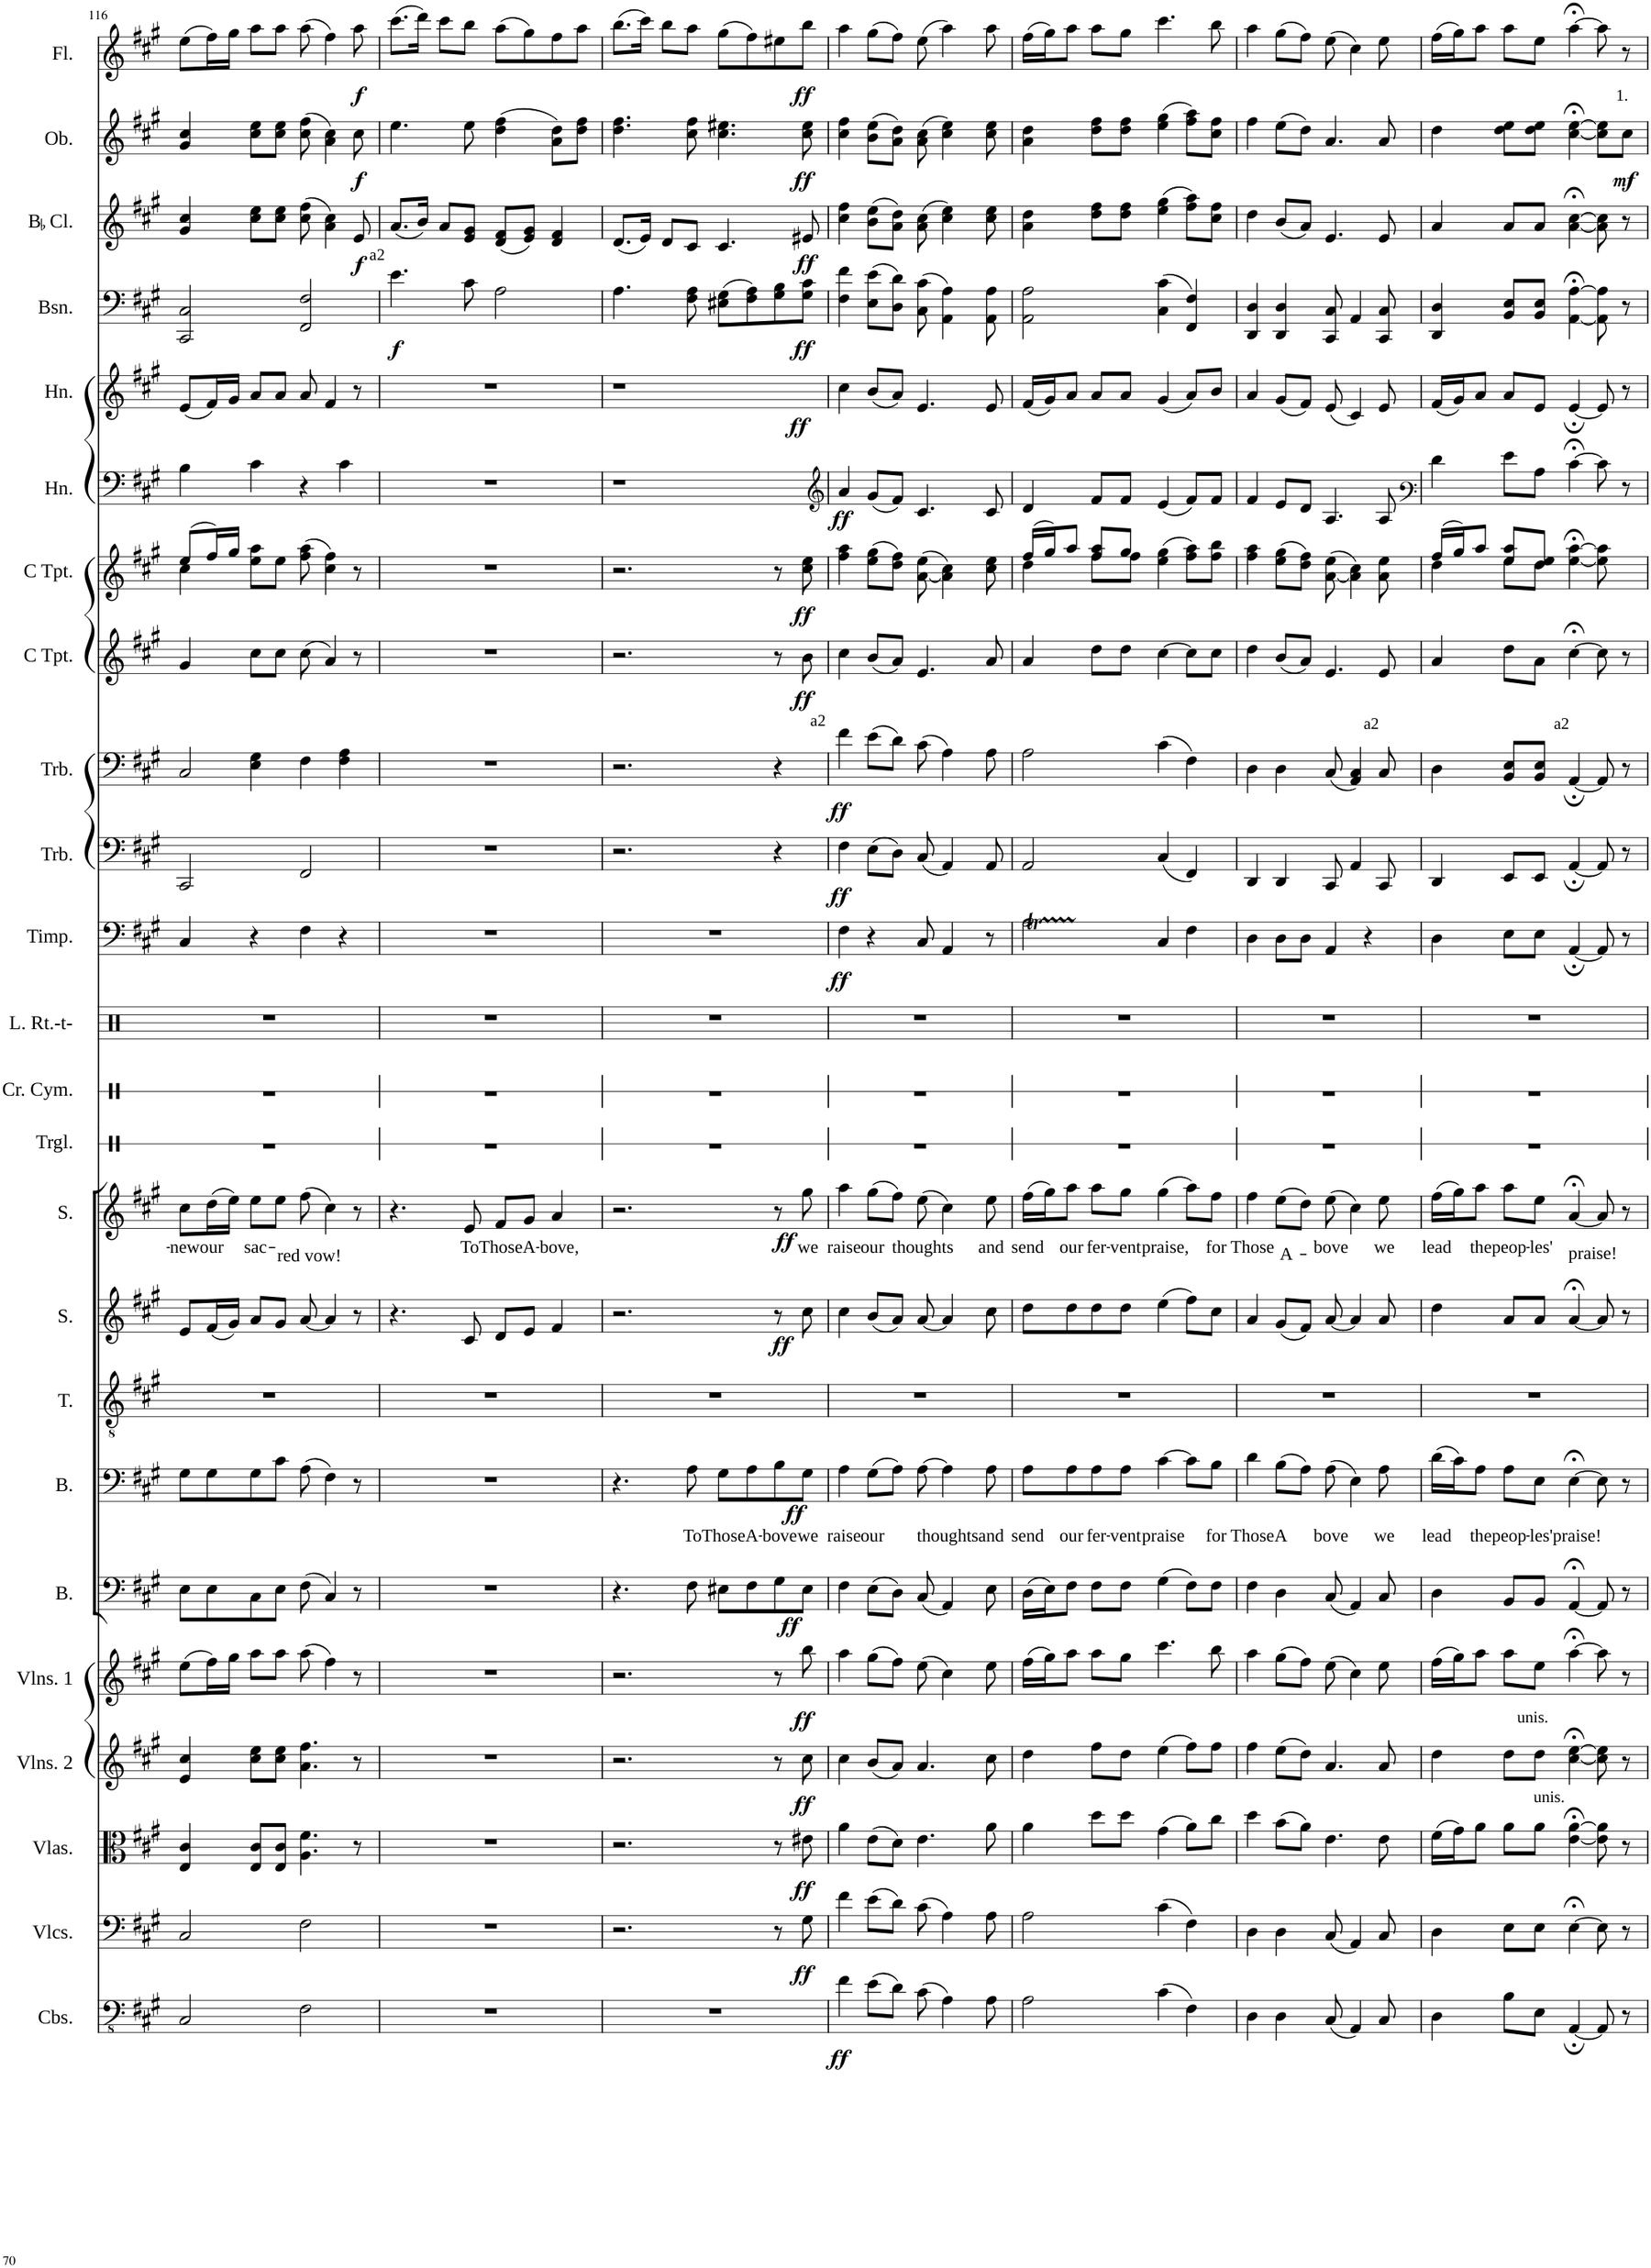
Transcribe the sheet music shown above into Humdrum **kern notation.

**kern	**dynam	**kern	**dynam	**kern	**dynam	**kern	**dynam	**kern	**dynam	**kern	**dynam	**kern	**text	**dynam	**kern	**kern	**dynam	**kern	**text	**dynam	**kern	**kern	**kern	**kern	**dynam	**kern	**dynam	**kern	**dynam	**kern	**dynam	**kern	**dynam	**kern	**dynam	**kern	**dynam	**kern	**dynam	**kern	**dynam	**kern	**dynam	**kern	**dynam
*part24	*part24	*part23	*part23	*part22	*part22	*part21	*part21	*part20	*part20	*part19	*part19	*part18	*part18	*part18	*part17	*part16	*part16	*part15	*part15	*part15	*part14	*part13	*part12	*part11	*part11	*part10	*part10	*part9	*part9	*part8	*part8	*part7	*part7	*part6	*part6	*part5	*part5	*part4	*part4	*part3	*part3	*part2	*part2	*part1	*part1
*staff24	*staff24	*staff23	*staff23	*staff22	*staff22	*staff21	*staff21	*staff20	*staff20	*staff19	*staff19	*staff18	*staff18	*staff18	*staff17	*staff16	*staff16	*staff15	*staff15	*staff15	*staff14	*staff13	*staff12	*staff11	*staff11	*staff10	*staff10	*staff9	*staff9	*staff8	*staff8	*staff7	*staff7	*staff6	*staff6	*staff5	*staff5	*staff4	*staff4	*staff3	*staff3	*staff2	*staff2	*staff1	*staff1
*I"Contrabasses	*	*I"Violoncellos	*	*I"Violas	*	*I"Violins 2	*	*I"Violins 1	*	*I"Bass	*	*I"Bass	*	*	*I"Tenor	*I"Soprano	*	*I"Soprano	*	*	*I"Triangle	*I"Crash Cymbal	*I"Low Roto-toms	*I"Timpani	*	*I"Trombone	*	*I"Trombone	*	*I"C Trumpet	*	*I"C Trumpet	*	*I"Horn	*	*I"Horn	*	*I"Bassoon	*	*I"BaccidentalFlat Clarinet	*	*I"Oboe	*	*I"Flute	*
*I'Cbs.	*	*I'Vlcs.	*	*I'Vlas.	*	*I'Vlns. 2	*	*I'Vlns. 1	*	*I'B.	*	*I'B.	*	*	*I'T.	*I'S.	*	*I'S.	*	*	*I'Trgl.	*I'Cr. Cym.	*I'L. Rt.-t-	*I'Timp.	*	*I'Trb.	*	*I'Trb.	*	*I'C Tpt.	*	*I'C Tpt.	*	*I'Hn.	*	*I'Hn.	*	*I'Bsn.	*	*I'BaccidentalFlat Cl.	*	*I'Ob.	*	*I'Fl.	*
!!LO:PB:g=z
*clefFv4	*	*clefF4	*	*clefC3	*	*clefG2	*	*clefG2	*	*clefF4	*	*clefF4	*	*	*clefGv2	*clefG2	*	*clefG2	*	*	*clefX	*clefX	*clefX	*clefF4	*	*clefF4	*	*clefF4	*	*clefG2	*	*clefG2	*	*clefF4	*	*clefG2	*	*clefF4	*	*clefG2	*	*clefG2	*	*clefG2	*
*	*	*	*	*	*	*	*	*	*	*	*	*	*	*	*	*	*	*	*	*	*	*	*	*	*	*	*	*	*	*	*	*	*	*ITrd4c7	*	*ITrd4c7	*	*	*	*ITrd1c2	*	*	*	*	*
*k[f#c#g#]	*	*k[f#c#g#]	*	*k[f#c#g#]	*	*k[f#c#g#]	*	*k[f#c#g#]	*	*k[f#c#g#]	*	*k[f#c#g#]	*	*	*k[f#c#g#]	*k[f#c#g#]	*	*k[f#c#g#]	*	*	*k[]	*k[]	*k[b-]	*k[f#c#g#]	*	*k[f#c#g#]	*	*k[f#c#g#]	*	*k[f#c#g#]	*	*k[f#c#g#]	*	*k[f#c#g#]	*	*k[f#c#g#]	*	*k[f#c#g#]	*	*k[f#c#g#]	*	*k[f#c#g#]	*	*k[f#c#g#]	*
*M4/4	*	*M4/4	*	*M4/4	*	*M4/4	*	*M4/4	*	*M4/4	*	*M4/4	*	*	*M4/4	*M4/4	*	*M4/4	*	*	*M4/4	*M4/4	*M4/4	*M4/4	*	*M4/4	*	*M4/4	*	*M4/4	*	*M4/4	*	*M4/4	*	*M4/4	*	*M4/4	*	*M4/4	*	*M4/4	*	*M4/4	*
=116	=116	=116	=116	=116	=116	=116	=116	=116	=116	=116	=116	=116	=116	=116	=116	=116	=116	=116	=116	=116	=116	=116	=116	=116	=116	=116	=116	=116	=116	=116	=116	=116	=116	=116	=116	=116	=116	=116	=116	=116	=116	=116	=116	=116	=116
!	!	!	!	!	!	!	!	!	!	!	!	!	!	!	!	!	!	!	!LO:LY:b	!	!	!	!	!	!	!	!	!	!	!	!	!	!	!	!	!	!	!	!	!	!	!	!	!	!
*	*	*	*	*	*	*	*	*	*	*	*	*	*	*	*	*	*	*	*	*	*	*	*	*	*	*	*	*^	*	*	*	*^	*	*	*	*	*	*	*	*	*	*	*	*	*
2CC#/	.	2C#/	.	4E/ 4c#/	.	4e/ 4cc#/	.	(8ee\L	.	8E\L	.	8G#\L	.	.	1r	8e/L	.	8cc#\L	-new	.	1r	1r	1r	4C#/	.	2CC#/	.	4ryy	2C#/	.	4g#/	.	(8ee/L	4cc#\	.	4B\	.	(8e/L	.	2CC#/ 2C#/	.	4g#/ 4cc#/	.	4g#/ 4cc#/	.	(8ee\L	.
!	!	!	!	!	!	!	!	!	!	!	!	!	!	!	!	!	!	!	!LO:LY:b	!	!	!	!	!	!	!	!	!	!	!	!	!	!	!	!	!	!	!	!	!	!	!	!	!	!	!	!
.	.	.	.	.	.	.	.	16ff#\L)	.	8E\	.	8G#\	.	.	.	(16f#/L	.	(16dd\L	our	.	.	.	.	.	.	.	.	.	.	.	.	.	16ff#/L)	.	.	.	.	16f#/L)	.	.	.	.	.	.	.	16ff#\L)	.
.	.	.	.	.	.	.	.	16gg#\JJ	.	.	.	.	.	.	.	16g#/JJ)	.	16ee\JJ)	.	.	.	.	.	.	.	.	.	.	.	.	.	.	16gg#/JJ	.	.	.	.	16g#/JJ	.	.	.	.	.	.	.	16gg#\JJ	.
!	!	!	!	!	!	!	!	!	!	!	!	!	!	!	!	!	!	!	!LO:LY:b	!	!	!	!	!	!	!	!	!	!	!	!	!	!	!	!	!	!	!	!	!	!	!	!	!	!	!	!
.	.	.	.	8E/ 8c#/L	.	8cc#\ 8ee\L	.	8aa\L	.	8C#\	.	8G#\	.	.	.	8a/L	.	8ee\L	sac-	.	.	.	.	4r	.	.	.	4E\ 4G#\	.	.	8cc#\L	.	8ee\ 8aa\L	4ryy	.	4c#\	.	8a/L	.	.	.	8cc#\ 8ee\L	.	8cc#\ 8ee\L	.	8aa\L	.
!	!	!	!	!	!	!	!	!	!	!	!	!	!	!	!	!	!	!	!LO:LY:b	!	!	!	!	!	!	!	!	!	!	!	!	!	!	!	!	!	!	!	!	!	!	!	!	!	!	!	!
.	.	.	.	8E/ 8c#/J	.	8cc#\ 8ee\J	.	8aa\J	.	8E\J	.	8c#\J	.	.	.	8g#/J	.	8ee\J	-red	.	.	.	.	.	.	.	.	.	.	.	8cc#\J	.	8ee\J	.	.	.	.	8a/J	.	.	.	8cc#\ 8ee\J	.	8cc#\ 8ee\J	.	8aa\J	.
!	!	!	!	!	!	!	!	!	!	!	!	!	!	!	!	!	!	!	!LO:LY:b	!	!	!	!	!	!	!	!	!	!	!	!	!	!	!	!	!	!	!	!	!	!	!	!	!	!	!	!
2FF#\	.	2F#\	.	4.A\ 4.f#\	.	4.a\ 4.ff#\	.	(8aa\	.	(8F#\	.	(8A\	.	.	.	[8a/	.	(8ff#\	vow!	.	.	.	.	4F#\	.	2FF#/	.	4F#\	2ryy	.	(8cc#\	.	(8ff#\ 8aa\	2ryy	.	4r	.	8a/	.	2FF#/ 2F#/	.	(8cc#\ 8ff#\	.	(8cc#\ 8ff#\	.	(8aa\	.
.	.	.	.	.	.	.	.	4ff#\)	.	4C#/)	.	4F#\)	.	.	.	4a/]	.	4cc#\)	.	.	.	.	.	.	.	.	.	.	.	.	4a/)	.	4cc#\ 4ff#\)	.	.	.	.	4f#/	.	.	.	4a\ 4cc#\)	.	4a\ 4cc#\)	.	4ff#\)	.
.	.	.	.	.	.	.	.	.	.	.	.	.	.	.	.	.	.	.	.	.	.	.	.	4r	.	.	.	4F#\ 4A\	.	.	.	.	.	.	.	4c#\	.	.	.	.	.	.	.	.	.	.	.
!	!	!	!	!	!	!	!	!	!	!	!	!	!	!	!	!	!	!	!	!	!	!	!	!	!	!	!	!	!	!	!	!	!	!	!	!	!	!	!	!	!	!	!LO:DY:b	!	!LO:DY:b	!	!LO:DY:b
.	.	.	.	8r	.	8r	.	8r	.	8r	.	8r	.	.	.	8r	.	8r	.	.	.	.	.	.	.	.	.	.	.	.	8r	.	8r	.	.	.	.	8r	.	.	.	8e/	f	8cc#\	f	8aa\	f
*	*	*	*	*	*	*	*	*	*	*	*	*	*	*	*	*	*	*	*	*	*	*	*	*	*	*	*	*v	*v	*	*	*	*v	*v	*	*	*	*	*	*	*	*	*	*	*	*	*
=117	=117	=117	=117	=117	=117	=117	=117	=117	=117	=117	=117	=117	=117	=117	=117	=117	=117	=117	=117	=117	=117	=117	=117	=117	=117	=117	=117	=117	=117	=117	=117	=117	=117	=117	=117	=117	=117	=117	=117	=117	=117	=117	=117	=117	=117
!	!	!	!	!	!	!	!	!	!	!	!	!	!	!	!	!	!	!	!	!	!	!	!	!	!	!	!	!	!	!	!	!	!	!	!	!	!	!LO:TX:a:t=a2	!	!	!	!	!	!	!
!	!	!	!	!	!	!	!	!	!	!	!	!	!	!	!	!	!	!	!	!	!	!	!	!	!	!	!	!	!	!	!	!	!	!	!	!	!	!	!LO:DY:b	!	!	!	!	!	!
1r	.	1r	.	1r	.	1r	.	1r	.	1r	.	1r	.	.	1r	4.r	.	4.r	.	.	1r	1r	1r	1r	.	1r	.	1r	.	1r	.	1r	.	1r	.	1r	.	4.e\	f	(8.a/L	.	4.ee\	.	(8.ccc#\L	.
.	.	.	.	.	.	.	.	.	.	.	.	.	.	.	.	.	.	.	.	.	.	.	.	.	.	.	.	.	.	.	.	.	.	.	.	.	.	.	.	16b/Jk)	.	.	.	16ddd\Jk)	.
.	.	.	.	.	.	.	.	.	.	.	.	.	.	.	.	.	.	.	.	.	.	.	.	.	.	.	.	.	.	.	.	.	.	.	.	.	.	.	.	8a/L	.	.	.	8ccc#\L	.
!	!	!	!	!	!	!	!	!	!	!	!	!	!	!	!	!	!	!	!LO:LY:b	!	!	!	!	!	!	!	!	!	!	!	!	!	!	!	!	!	!	!	!	!	!	!	!	!	!
.	.	.	.	.	.	.	.	.	.	.	.	.	.	.	.	8c#/	.	8e/	To	.	.	.	.	.	.	.	.	.	.	.	.	.	.	.	.	.	.	8c#\	.	8e/ 8g#/J	.	8ee\	.	8bb\J	.
!	!	!	!	!	!	!	!	!	!	!	!	!	!	!	!	!	!	!	!LO:LY:b	!	!	!	!	!	!	!	!	!	!	!	!	!	!	!	!	!	!	!	!	!	!	!	!	!	!
.	.	.	.	.	.	.	.	.	.	.	.	.	.	.	.	8d/L	.	8f#/L	Those	.	.	.	.	.	.	.	.	.	.	.	.	.	.	.	.	.	.	2A\	.	(8d/ 8f#/L	.	(4dd\ 4ff#\	.	(8aa\L	.
!	!	!	!	!	!	!	!	!	!	!	!	!	!	!	!	!	!	!	!LO:LY:b	!	!	!	!	!	!	!	!	!	!	!	!	!	!	!	!	!	!	!	!	!	!	!	!	!	!
.	.	.	.	.	.	.	.	.	.	.	.	.	.	.	.	8e/J	.	8g#/J	A-	.	.	.	.	.	.	.	.	.	.	.	.	.	.	.	.	.	.	.	.	8e/ 8g#/J)	.	.	.	8gg#\)	.
!	!	!	!	!	!	!	!	!	!	!	!	!	!	!	!	!	!	!	!LO:LY:b	!	!	!	!	!	!	!	!	!	!	!	!	!	!	!	!	!	!	!	!	!	!	!	!	!	!
.	.	.	.	.	.	.	.	.	.	.	.	.	.	.	.	4f#/	.	4a/	-bove,	.	.	.	.	.	.	.	.	.	.	.	.	.	.	.	.	.	.	.	.	4d/ 4f#/	.	8a\ 8dd\L)	.	8ff#\	.
.	.	.	.	.	.	.	.	.	.	.	.	.	.	.	.	.	.	.	.	.	.	.	.	.	.	.	.	.	.	.	.	.	.	.	.	.	.	.	.	.	.	8dd\ 8ff#\J	.	8aa\J	.
=118	=118	=118	=118	=118	=118	=118	=118	=118	=118	=118	=118	=118	=118	=118	=118	=118	=118	=118	=118	=118	=118	=118	=118	=118	=118	=118	=118	=118	=118	=118	=118	=118	=118	=118	=118	=118	=118	=118	=118	=118	=118	=118	=118	=118	=118
1r	.	2.r	.	2.r	.	2.r	.	2.r	.	4.r	.	4.r	.	.	1r	2.r	.	2.r	.	.	1r	1r	1r	1r	.	2.r	.	2.r	.	2.r	.	2.r	.	1r	.	1r	.	4.A\	.	(8.d/L	.	4.dd\ 4.ff#\	.	(8.bb\L	.
.	.	.	.	.	.	.	.	.	.	.	.	.	.	.	.	.	.	.	.	.	.	.	.	.	.	.	.	.	.	.	.	.	.	.	.	.	.	.	.	16e/Jk)	.	.	.	16ccc#\Jk)	.
.	.	.	.	.	.	.	.	.	.	.	.	.	.	.	.	.	.	.	.	.	.	.	.	.	.	.	.	.	.	.	.	.	.	.	.	.	.	.	.	8d/L	.	.	.	8bb\L	.
!	!	!	!	!	!	!	!	!	!	!	!	!	!LO:LY:b	!	!	!	!	!	!	!	!	!	!	!	!	!	!	!	!	!	!	!	!	!	!	!	!	!	!	!	!	!	!	!	!
.	.	.	.	.	.	.	.	.	.	8F#\	.	8A\	To	.	.	.	.	.	.	.	.	.	.	.	.	.	.	.	.	.	.	.	.	.	.	.	.	8F#\ 8A\	.	8c#/J	.	8cc#\ 8ff#\	.	8aa\J	.
!	!	!	!	!	!	!	!	!	!	!	!	!	!LO:LY:b	!	!	!	!	!	!	!	!	!	!	!	!	!	!	!	!	!	!	!	!	!	!	!	!	!	!	!	!	!	!	!	!
.	.	.	.	.	.	.	.	.	.	8E#X\L	.	8G#\L	Those	.	.	.	.	.	.	.	.	.	.	.	.	.	.	.	.	.	.	.	.	.	.	.	.	(8E#X\ 8G#\L	.	4.c#/	.	4.cc#\ 4.ee#X\	.	(8gg#\L	.
!	!	!	!	!	!	!	!	!	!	!	!	!	!LO:LY:b	!	!	!	!	!	!	!	!	!	!	!	!	!	!	!	!	!	!	!	!	!	!	!	!	!	!	!	!	!	!	!	!
.	.	.	.	.	.	.	.	.	.	8F#\	.	8A\	A-	.	.	.	.	.	.	.	.	.	.	.	.	.	.	.	.	.	.	.	.	.	.	.	.	8F#\ 8A\)	.	.	.	.	.	8ff#\)	.
!	!	!	!	!	!	!	!	!	!	!	!	!	!LO:LY:b	!	!	!	!	!	!	!	!	!	!	!	!	!	!	!	!	!	!	!	!	!	!	!	!	!	!	!	!	!	!	!	!
.	.	8r	.	8r	.	8r	.	8r	.	8G#\	.	8B\	-bove	.	.	8r	.	8r	.	.	.	.	.	.	.	4r	.	4r	.	8r	.	8r	.	.	.	.	.	8G#\ 8B\	.	.	.	.	.	8ee#X\	.
!	!	!	!LO:DY:b	!	!LO:DY:b	!	!LO:DY:b	!	!LO:DY:b	!	!LO:DY:b	!	!LO:LY:b	!LO:DY:b	!	!	!LO:DY:b	!	!LO:LY:b	!LO:DY:b	!	!	!	!	!	!	!	!	!	!	!LO:DY:b	!	!LO:DY:b	!	!	!	!	!	!LO:DY:b	!	!LO:DY:b	!	!LO:DY:b	!	!LO:DY:b
.	.	8G#\	ff	8e#X\	ff	8cc#\	ff	8bb\	ff	8E#\J	ff	8G#\J	we	ff	.	8cc#\	ff	8gg#\	we	ff	.	.	.	.	.	.	.	.	.	8b\	ff	8cc#\ 8ee\	ff	.	.	.	.	8G#\ 8c#\J	ff	8e#X/	ff	8cc#\ 8ee#\	ff	8bb\J	ff
=119	=119	=119	=119	=119	=119	=119	=119	=119	=119	=119	=119	=119	=119	=119	=119	=119	=119	=119	=119	=119	=119	=119	=119	=119	=119	=119	=119	=119	=119	=119	=119	=119	=119	=119	=119	=119	=119	=119	=119	=119	=119	=119	=119	=119	=119
*	*	*	*	*	*	*	*	*	*	*	*	*	*	*	*	*	*	*	*	*	*	*	*	*	*	*	*	*	*	*	*	*	*	*clefG2	*	*	*	*	*	*	*	*	*	*	*
!	!	!	!	!	!	!	!	!	!	!	!	!	!	!	!	!	!	!	!	!	!	!	!	!	!	!	!	!LO:TX:a:t=a2	!	!	!	!	!	!	!	!	!	!	!	!	!	!	!	!	!
!	!LO:DY:b	!	!	!	!	!	!	!	!	!	!	!	!LO:LY:b	!	!	!	!	!	!LO:LY:b	!	!	!	!	!	!LO:DY:b	!	!LO:DY:b	!	!LO:DY:b	!	!	!	!	!	!LO:DY:b	!	!LO:DY:b	!	!	!	!	!	!	!	!
4F#\	ff	4f#\	.	4a\	.	4cc#\	.	4aa\	.	4F#\	.	4A\	raise	.	1r	4cc#\	.	4aa\	raise	.	1r	1r	1r	4F#\	ff	4F#\	ff	4f#\	ff	4cc#\	.	4ff#\ 4aa\	.	4a/	ff	4cc#\	ff	4F#\ 4f#\	.	4cc#\ 4ff#\	.	4cc#\ 4ff#\	.	4aa\	.
!	!	!	!	!	!	!	!	!	!	!	!	!	!LO:LY:b	!	!	!	!	!	!LO:LY:b	!	!	!	!	!	!	!	!	!	!	!	!	!	!	!	!	!	!	!	!	!	!	!	!	!	!
(8E\L	.	(8e\L	.	(8e\L	.	(8b/L	.	(8gg#\L	.	(8E\L	.	(8G#\L	our	.	.	(8b/L	.	(8gg#\L	our	.	.	.	.	4r	.	(8E\L	.	(8e\L	.	(8b/L	.	(8ee\ 8gg#\L	.	(8g#/L	.	(8b/L	.	(8E\ 8e\L	.	(8b\ 8ee\L	.	(8b\ 8ee\L	.	(8gg#\L	.
8D\J)	.	8d\J)	.	8d\J)	.	8a/J)	.	8ff#\J)	.	8D\J)	.	8A\J)	.	.	.	8a/J)	.	8ff#\J)	.	.	.	.	.	.	.	8D\J)	.	8d\J)	.	8a/J)	.	8dd\ 8ff#\J)	.	8f#/J)	.	8a/J)	.	8D\ 8d\J)	.	8a\ 8dd\J)	.	8a\ 8dd\J)	.	8ff#\J)	.
!	!	!	!	!	!	!	!	!	!	!	!	!	!	!	!	!	!	!	!LO:LY:b	!	!	!	!	!	!	!	!	!	!	!	!	!	!	!	!	!	!	!	!	!	!	!	!	!	!
(8C#\	.	(8c#\	.	4.e\	.	4.a/	.	(8ee\	.	(8C#/	.	[8A\	.	.	.	[8a/	.	(8ee\	thoughts	.	.	.	.	8C#/	.	(8C#/	.	(8c#\	.	4.e/	.	([8a\ 8ee\	.	4.c#/	.	4.e/	.	(8C#\ 8c#\	.	(8a\ 8cc#\	.	(8a\ 8cc#\	.	(8ee\	.
!	!	!	!	!	!	!	!	!	!	!	!	!	!LO:LY:b	!	!	!	!	!	!	!	!	!	!	!	!	!	!	!	!	!	!	!	!	!	!	!	!	!	!	!	!	!	!	!	!
4AA\)	.	4A\)	.	.	.	.	.	4cc#\)	.	4AA/)	.	4A\]	thoughts	.	.	4a/]	.	4cc#\)	.	.	.	.	.	4AA/	.	4AA/)	.	4A\)	.	.	.	4a\] 4cc#\)	.	.	.	.	.	4AA\ 4A\)	.	4cc#\ 4ee\)	.	4cc#\ 4ee\)	.	4aa\)	.
!	!	!	!	!	!	!	!	!	!	!	!	!	!LO:LY:b	!	!	!	!	!	!LO:LY:b	!	!	!	!	!	!	!	!	!	!	!	!	!	!	!	!	!	!	!	!	!	!	!	!	!	!
8AA\	.	8A\	.	8a\	.	8cc#\	.	8ee\	.	8E\	.	8A\	and	.	.	8cc#\	.	8ee\	and	.	.	.	.	8r	.	8AA/	.	8A\	.	8a/	.	8cc#\ 8ee\	.	8c#/	.	8e/	.	8AA\ 8A\	.	8cc#\ 8ee\	.	8cc#\ 8ee\	.	8aa\	.
=120	=120	=120	=120	=120	=120	=120	=120	=120	=120	=120	=120	=120	=120	=120	=120	=120	=120	=120	=120	=120	=120	=120	=120	=120	=120	=120	=120	=120	=120	=120	=120	=120	=120	=120	=120	=120	=120	=120	=120	=120	=120	=120	=120	=120	=120
!	!	!	!	!	!	!	!	!	!	!	!	!	!LO:LY:b	!	!	!	!	!	!LO:LY:b	!	!	!	!	!	!	!	!	!	!	!	!	!	!	!	!	!	!	!	!	!	!	!	!	!	!
*	*	*	*	*	*	*	*	*	*	*	*	*	*	*	*	*	*	*	*	*	*	*	*	*	*	*	*	*	*	*	*	*^	*	*	*	*	*	*	*	*	*	*	*	*	*
2AA\	.	2A\	.	4a\	.	4dd\	.	(16ff#\LL	.	(16D\LL	.	8A\L	send	.	1r	8dd\L	.	(16ff#\LL	send	.	1r	1r	1r	2AT\	.	2AA/	.	2A\	.	4a/	.	(16ff#/LL	4dd\	.	4d/	.	(16f#/LL	.	2AA\ 2A\	.	4a\ 4dd\	.	4a\ 4dd\	.	(16ff#\LL	.
.	.	.	.	.	.	.	.	16gg#\J)	.	16E\J)	.	.	.	.	.	.	.	16gg#\J)	.	.	.	.	.	.	.	.	.	.	.	.	.	16gg#/J)	.	.	.	.	16g#/J)	.	.	.	.	.	.	.	16gg#\J)	.
!	!	!	!	!	!	!	!	!	!	!	!	!	!LO:LY:b	!	!	!	!	!	!LO:LY:b	!	!	!	!	!	!	!	!	!	!	!	!	!	!	!	!	!	!	!	!	!	!	!	!	!	!	!
.	.	.	.	.	.	.	.	8aa\J	.	8F#\J	.	8A\	our	.	.	8dd\	.	8aa\J	our	.	.	.	.	.	.	.	.	.	.	.	.	8aa/J	.	.	.	.	8a/J	.	.	.	.	.	.	.	8aa\J	.
!	!	!	!	!	!	!	!	!	!	!	!	!	!LO:LY:b	!	!	!	!	!	!LO:LY:b	!	!	!	!	!	!	!	!	!	!	!	!	!	!	!	!	!	!	!	!	!	!	!	!	!	!	!
.	.	.	.	8dd\L	.	8ff#\L	.	8aa\L	.	8F#\L	.	8A\	fer-	.	.	8dd\	.	8aa\L	fer-	.	.	.	.	.	.	.	.	.	.	8dd\L	.	8ff#/ 8aa/L	8ff#\L	.	8f#/L	.	8a/L	.	.	.	8dd\ 8ff#\L	.	8dd\ 8ff#\L	.	8aa\L	.
!	!	!	!	!	!	!	!	!	!	!	!	!	!LO:LY:b	!	!	!	!	!	!LO:LY:b	!	!	!	!	!	!	!	!	!	!	!	!	!	!	!	!	!	!	!	!	!	!	!	!	!	!	!
.	.	.	.	8dd\J	.	8dd\J	.	8gg#\J	.	8F#\J	.	8A\J	-vent	.	.	8dd\J	.	8gg#\J	-vent	.	.	.	.	.	.	.	.	.	.	8dd\J	.	8gg#/J	8ff#\J	.	8f#/J	.	8a/J	.	.	.	8dd\ 8ff#\J	.	8dd\ 8ff#\J	.	8gg#\J	.
!	!	!	!	!	!	!	!	!	!	!	!	!	!LO:LY:b	!	!	!	!	!	!LO:LY:b	!	!	!	!	!	!	!	!	!	!	!	!	!	!	!	!	!	!	!	!	!	!	!	!	!	!	!
(4C#\	.	(4c#\	.	(4g#\	.	(4ee\	.	4.ccc#\	.	(4G#\	.	[4c#\	praise	.	.	(4ee\	.	(4gg#\	praise,	.	.	.	.	4C#/	.	(4C#/	.	(4c#\	.	[4cc#\	.	(4ee\ 4gg#\	2ryy	.	(4e/	.	(4g#/	.	(4C#\ 4c#\	.	(4ee\ 4gg#\	.	(4ee\ 4gg#\	.	4.ccc#\	.
4FF#\)	.	4F#\)	.	8a\L)	.	8ff#\L)	.	.	.	8F#\L)	.	8c#\L]	.	.	.	8ff#\L)	.	8aa\L)	.	.	.	.	.	4F#TTT\	.	4FF#/)	.	4F#\)	.	8cc#\L]	.	8ff#\ 8aa\L)	.	.	8f#/L)	.	8a/L)	.	4FF#/ 4F#/)	.	8ff#\ 8aa\L)	.	8ff#\ 8aa\L)	.	.	.
!	!	!	!	!	!	!	!	!	!	!	!	!	!LO:LY:b	!	!	!	!	!	!LO:LY:b	!	!	!	!	!	!	!	!	!	!	!	!	!	!	!	!	!	!	!	!	!	!	!	!	!	!	!
.	.	.	.	8cc#\J	.	8ff#\J	.	8bb\	.	8F#\J	.	8B\J	for	.	.	8cc#\J	.	8ff#\J	for	.	.	.	.	.	.	.	.	.	.	8cc#\J	.	8ff#\ 8bb\J	.	.	8f#/J	.	8b/J	.	.	.	8cc#\ 8ff#\J	.	8cc#\ 8ff#\J	.	8bb\	.
*	*	*	*	*	*	*	*	*	*	*	*	*	*	*	*	*	*	*	*	*	*	*	*	*	*	*	*	*	*	*	*	*v	*v	*	*	*	*	*	*	*	*	*	*	*	*	*
=121	=121	=121	=121	=121	=121	=121	=121	=121	=121	=121	=121	=121	=121	=121	=121	=121	=121	=121	=121	=121	=121	=121	=121	=121	=121	=121	=121	=121	=121	=121	=121	=121	=121	=121	=121	=121	=121	=121	=121	=121	=121	=121	=121	=121	=121
!	!	!	!	!	!	!	!	!	!	!	!	!	!LO:LY:b	!	!	!	!	!	!LO:LY:b	!	!	!	!	!	!	!	!	!	!	!	!	!	!	!	!	!	!	!	!	!	!	!	!	!	!
4DD\	.	4D\	.	4dd\	.	4ff#\	.	4aa\	.	4F#\	.	4d\	Those	.	1r	4a/	.	4ff#\	Those	.	1r	1r	1r	4D\	.	4DD/	.	4D\	.	4dd\	.	4ff#\ 4aa\	.	4f#/	.	4a/	.	4DD/ 4D/	.	4dd\	.	4ff#\	.	4aa\	.
!	!	!	!	!	!	!	!	!	!	!	!	!	!LO:LY:b	!	!	!	!	!	!	!	!	!	!	!	!	!	!	!	!	!	!	!	!	!	!	!	!	!	!	!	!	!	!	!	!
4DD\	.	4D\	.	(8b\L	.	(8ee\L	.	(8gg#\L	.	4D\	.	(8B\L	A	.	.	(8g#/L	.	(8ee\L	.	.	.	.	.	8D\L	.	4DD/	.	4D\	.	(8b/L	.	(8ee\ 8gg#\L	.	8e/L	.	(8g#/L	.	4DD/ 4D/	.	(8b/L	.	(8ee\L	.	(8gg#\L	.
!	!	!	!	!	!	!	!	!	!	!	!	!	!	!	!	!	!	!	!LO:LY:b	!	!	!	!	!	!	!	!	!	!	!	!	!	!	!	!	!	!	!	!	!	!	!	!	!	!
.	.	.	.	8a\J)	.	8dd\J)	.	8ff#\J)	.	.	.	8A\J)	.	.	.	8f#/J)	.	8dd\J)	A-	.	.	.	.	8D\J	.	.	.	.	.	8a/J)	.	8dd\ 8ff#\J)	.	8d/J	.	8f#/J)	.	.	.	8a/J)	.	8dd\J)	.	8ff#\J)	.
!	!	!	!	!	!	!	!	!	!	!	!	!	!LO:LY:b	!	!	!	!	!	!LO:LY:b	!	!	!	!	!	!	!	!	!	!	!	!	!	!	!	!	!	!	!	!	!	!	!	!	!	!
(8CC#/	.	(8C#/	.	4.e\	.	4.a/	.	(8ee\	.	(8C#/	.	(8A\	bove	.	.	[8a/	.	(8ee\	-bove	.	.	.	.	4AA/	.	8CC#/	.	(8C#/	.	4.e/	.	([8a\ 8ee\	.	4.A/	.	(8e/	.	8CC#/ 8C#/	.	4.e/	.	4.a/	.	(8ee\	.
4AAA/)	.	4AA/)	.	.	.	.	.	4cc#\)	.	4AA/)	.	4E\)	.	.	.	4a/]	.	4cc#\)	.	.	.	.	.	.	.	4AA/	.	4AA/ 4C#/)	.	.	.	4a\] 4cc#\)	.	.	.	4c#/)	.	4AA/	.	.	.	.	.	4cc#\)	.
.	.	.	.	.	.	.	.	.	.	.	.	.	.	.	.	.	.	.	.	.	.	.	.	4r	.	.	.	.	.	.	.	.	.	.	.	.	.	.	.	.	.	.	.	.	.
!	!	!	!	!	!	!	!	!	!	!	!	!	!	!	!	!	!	!	!	!	!	!	!	!	!	!	!	!LO:TX:a:t=a2	!	!	!	!	!	!	!	!	!	!	!	!	!	!	!	!	!
!	!	!	!	!	!	!	!	!	!	!	!	!	!LO:LY:b	!	!	!	!	!	!LO:LY:b	!	!	!	!	!	!	!	!	!	!	!	!	!	!	!	!	!	!	!	!	!	!	!	!	!	!
8CC#/	.	8C#/	.	8e\	.	8a/	.	8ee\	.	8C#/	.	8A\	we	.	.	8a/	.	8ee\	we	.	.	.	.	.	.	8CC#/	.	8C#/	.	8e/	.	8a\ 8ee\	.	8A/	.	8e/	.	8CC#/ 8C#/	.	8e/	.	8a/	.	8ee\	.
=122	=122	=122	=122	=122	=122	=122	=122	=122	=122	=122	=122	=122	=122	=122	=122	=122	=122	=122	=122	=122	=122	=122	=122	=122	=122	=122	=122	=122	=122	=122	=122	=122	=122	=122	=122	=122	=122	=122	=122	=122	=122	=122	=122	=122	=122
*	*	*	*	*	*	*	*	*	*	*	*	*	*	*	*	*	*	*	*	*	*	*	*	*	*	*	*	*	*	*	*	*	*	*clefF3	*	*	*	*	*	*	*	*	*	*	*
!	!	!	!	!	!	!	!	!	!	!	!	!	!LO:LY:b	!	!	!	!	!	!LO:LY:b	!	!	!	!	!	!	!	!	!	!	!	!	!	!	!	!	!	!	!	!	!	!	!	!	!	!
*	*	*	*	*	*	*	*	*	*	*	*	*	*	*	*	*	*	*	*	*	*	*	*	*	*	*	*	*	*	*	*	*^	*	*	*	*	*	*	*	*	*	*	*	*	*
4DD\	.	4D\	.	(16f#\LL	.	4dd\	.	(16ff#\LL	.	4D\	.	(16d\LL	lead	.	1r	4dd\	.	(16ff#\LL	lead	.	1r	1r	1r	4D\	.	4DD/	.	4D\	.	4a/	.	(16ff#/LL	4dd\	.	4f#\	.	(16f#/LL	.	4DD/ 4D/	.	4a/	.	4dd\	.	(16ff#\LL	.
.	.	.	.	16g#\J)	.	.	.	16gg#\J)	.	.	.	16c#\J)	.	.	.	.	.	16gg#\J)	.	.	.	.	.	.	.	.	.	.	.	.	.	16gg#/J)	.	.	.	.	16g#/J)	.	.	.	.	.	.	.	16gg#\J)	.
!	!	!	!	!	!	!	!	!	!	!	!	!	!LO:LY:b	!	!	!	!	!	!LO:LY:b	!	!	!	!	!	!	!	!	!	!	!	!	!	!	!	!	!	!	!	!	!	!	!	!	!	!	!
.	.	.	.	8a\J	.	.	.	8aa\J	.	.	.	8A\J	the	.	.	.	.	8aa\J	the	.	.	.	.	.	.	.	.	.	.	.	.	8aa/J	.	.	.	.	8a/J	.	.	.	.	.	.	.	8aa\J	.
!	!	!	!	!	!	!	!	!	!	!	!	!	!LO:LY:b	!	!	!	!	!	!LO:LY:b	!	!	!	!	!	!	!	!	!	!	!	!	!	!	!	!	!	!	!	!	!	!	!	!	!	!	!
8BB\L	.	8E\L	.	8a\L	.	8dd\L	.	8aa\L	.	8BB/L	.	8A\L	peop-	.	.	8a/L	.	8aa\L	peop-	.	.	.	.	8E\L	.	8EE/L	.	8BB/ 8E/L	.	8dd\L	.	8ee/ 8aa/L	8ee\L	.	8g#\L	.	8a/L	.	8BB/ 8E/L	.	8a/L	.	8dd\ 8ee\L	.	8aa\L	.
!	!	!	!	!	!	!	!	!	!	!	!	!	!LO:LY:b	!	!	!	!	!	!LO:LY:b	!	!	!	!	!	!	!	!	!	!	!	!	!	!	!	!	!	!	!	!	!	!	!	!	!	!	!
8EE\J	.	8E\J	.	8a\J	.	8dd\J	.	8ee\J	.	8BB/J	.	8E\J	-les'	.	.	8a/J	.	8ee\J	-les'	.	.	.	.	8E\J	.	8EE/J	.	8BB/ 8E/J	.	8a\J	.	8dd/ 8ee/J	8dd\J	.	8c#\J	.	8e/J	.	8BB/ 8E/J	.	8a/J	.	8dd\ 8ee\J	.	8ee\J	.
!	!	!	!	!	!	!	!	!	!	!	!	!	!	!	!	!	!	!	!	!	!	!	!	!	!	!	!	!LO:TX:a:t=a2	!	!	!	!	!	!	!	!	!	!	!	!	!	!	!	!	!	!
!	!	!	!	!LO:TX:a:t=unis.	!	!	!	!	!	!	!	!	!	!	!	!	!	!	!	!	!	!	!	!	!	!	!	!	!	!	!	!	!	!	!	!	!	!	!	!	!	!	!	!	!	!
!	!	!	!	!	!	!	!	!	!	!	!	!	!LO:LY:b	!	!	!	!	!	!LO:LY:b	!	!	!	!	!	!	!	!	!	!	!	!	!	!	!	!	!	!	!	!	!	!	!	!	!	!	!
[4AAA;/	.	[4E;<\	.	[4e\;< [4a\;<	.	[4cc#\;< [4ee\;<	.	[4aa;<\	.	[4AA;</	.	[4E;<\	praise!	.	.	[4a;</	.	[4a;</	praise!	.	.	.	.	[4AA;/	.	[4AA;/	.	[4AA;/	.	[4cc#;<\	.	[4ee\;< [4aa\;<	2ryy	.	[4e;<\	.	[4e;/	.	[4AA\;< [4A\;<	.	[4a\;< [4cc#\;<	.	[4cc#\;< [4ee\;<	.	[4aa;<\	.
!	!	!	!	!	!	!LO:TX:a:t=unis.	!	!	!	!	!	!	!	!	!	!	!	!	!	!	!	!	!	!	!	!	!	!	!	!	!	!	!	!	!	!	!	!	!	!	!	!	!	!	!	!
8AAA/]	.	8E\]	.	8e\] 8a\]	.	8cc#\] 8ee\]	.	8aa\]	.	8AA/]	.	8E\]	.	.	.	8a/]	.	8a/]	.	.	.	.	.	8AA/]	.	8AA/]	.	8AA/]	.	8cc#\]	.	8ee\] 8aa\]	.	.	8e\]	.	8e/]	.	8AA\] 8A\]	.	8a\] 8cc#\]	.	8cc#\] 8ee\]L	.	8aa\]	.
!	!	!	!	!	!	!	!	!	!	!	!	!	!	!	!	!	!	!	!	!	!	!	!	!	!	!	!	!	!	!	!	!	!	!	!	!	!	!	!	!	!	!	!LO:TX:a:t=1.	!	!	!
!	!	!	!	!	!	!	!	!	!	!	!	!	!	!	!	!	!	!	!	!	!	!	!	!	!	!	!	!	!	!	!	!	!	!	!	!	!	!	!	!	!	!	!	!LO:DY:b	!	!
8r	.	8r	.	8r	.	8r	.	8r	.	8r	.	8r	.	.	.	8r	.	8r	.	.	.	.	.	8r	.	8r	.	8r	.	8r	.	8ryy	.	.	8r	.	8r	.	8r	.	8r	.	8cc#\J	mf	8r	.
*	*	*	*	*	*	*	*	*	*	*	*	*	*	*	*	*	*	*	*	*	*	*	*	*	*	*	*	*	*	*	*	*v	*v	*	*	*	*	*	*	*	*	*	*	*	*	*
=	=	=	=	=	=	=	=	=	=	=	=	=	=	=	=	=	=	=	=	=	=	=	=	=	=	=	=	=	=	=	=	=	=	=	=	=	=	=	=	=	=	=	=	=	=
*-	*-	*-	*-	*-	*-	*-	*-	*-	*-	*-	*-	*-	*-	*-	*-	*-	*-	*-	*-	*-	*-	*-	*-	*-	*-	*-	*-	*-	*-	*-	*-	*-	*-	*-	*-	*-	*-	*-	*-	*-	*-	*-	*-	*-	*-
